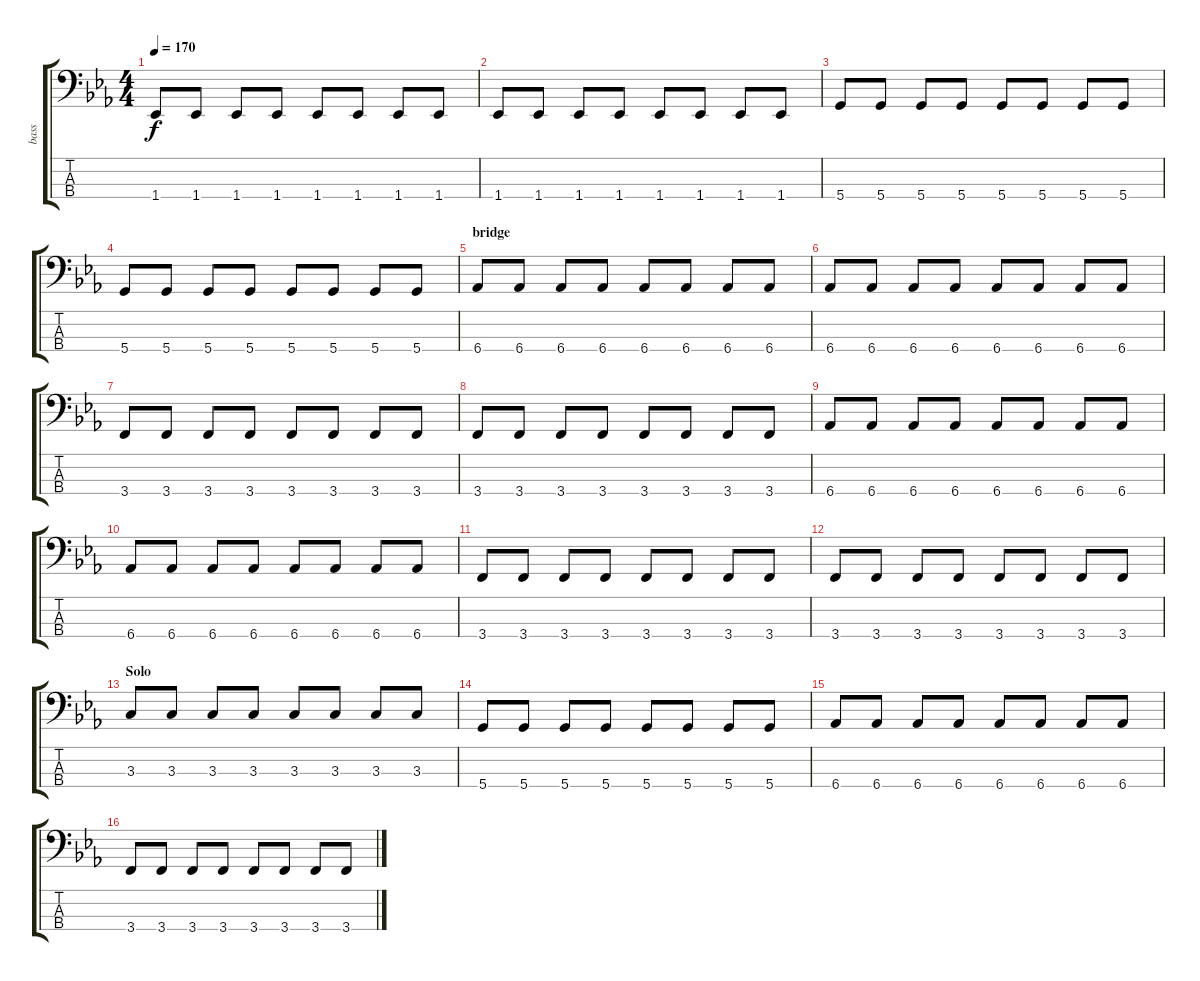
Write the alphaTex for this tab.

\track ("bass" "bass") {instrument electricbassfinger}
\staff {score tabs}
\tuning (G2 D2 A1 D1) {hide}
\ts (4 4)
\tempo 170
\clef f4
\ks cminor
1.4.8{dy f} 1.4.8 1.4.8 1.4.8 1.4.8 1.4.8 1.4.8 1.4.8 |
1.4.8 1.4.8 1.4.8 1.4.8 1.4.8 1.4.8 1.4.8 1.4.8 |
5.4.8 5.4.8 5.4.8 5.4.8 5.4.8 5.4.8 5.4.8 5.4.8 |
5.4.8 5.4.8 5.4.8 5.4.8 5.4.8 5.4.8 5.4.8 5.4.8 |
\section ("" "bridge")
6.4.8 6.4.8 6.4.8 6.4.8 6.4.8 6.4.8 6.4.8 6.4.8 |
6.4.8 6.4.8 6.4.8 6.4.8 6.4.8 6.4.8 6.4.8 6.4.8 |
3.4.8 3.4.8 3.4.8 3.4.8 3.4.8 3.4.8 3.4.8 3.4.8 |
3.4.8 3.4.8 3.4.8 3.4.8 3.4.8 3.4.8 3.4.8 3.4.8 |
6.4.8 6.4.8 6.4.8 6.4.8 6.4.8 6.4.8 6.4.8 6.4.8 |
6.4.8 6.4.8 6.4.8 6.4.8 6.4.8 6.4.8 6.4.8 6.4.8 |
3.4.8 3.4.8 3.4.8 3.4.8 3.4.8 3.4.8 3.4.8 3.4.8 |
3.4.8 3.4.8 3.4.8 3.4.8 3.4.8 3.4.8 3.4.8 3.4.8 |
\section ("" "Solo")
3.3.8 3.3.8 3.3.8 3.3.8 3.3.8 3.3.8 3.3.8 3.3.8 |
5.4.8 5.4.8 5.4.8 5.4.8 5.4.8 5.4.8 5.4.8 5.4.8 |
6.4.8 6.4.8 6.4.8 6.4.8 6.4.8 6.4.8 6.4.8 6.4.8 |
3.4.8 3.4.8 3.4.8 3.4.8 3.4.8 3.4.8 3.4.8 3.4.8
